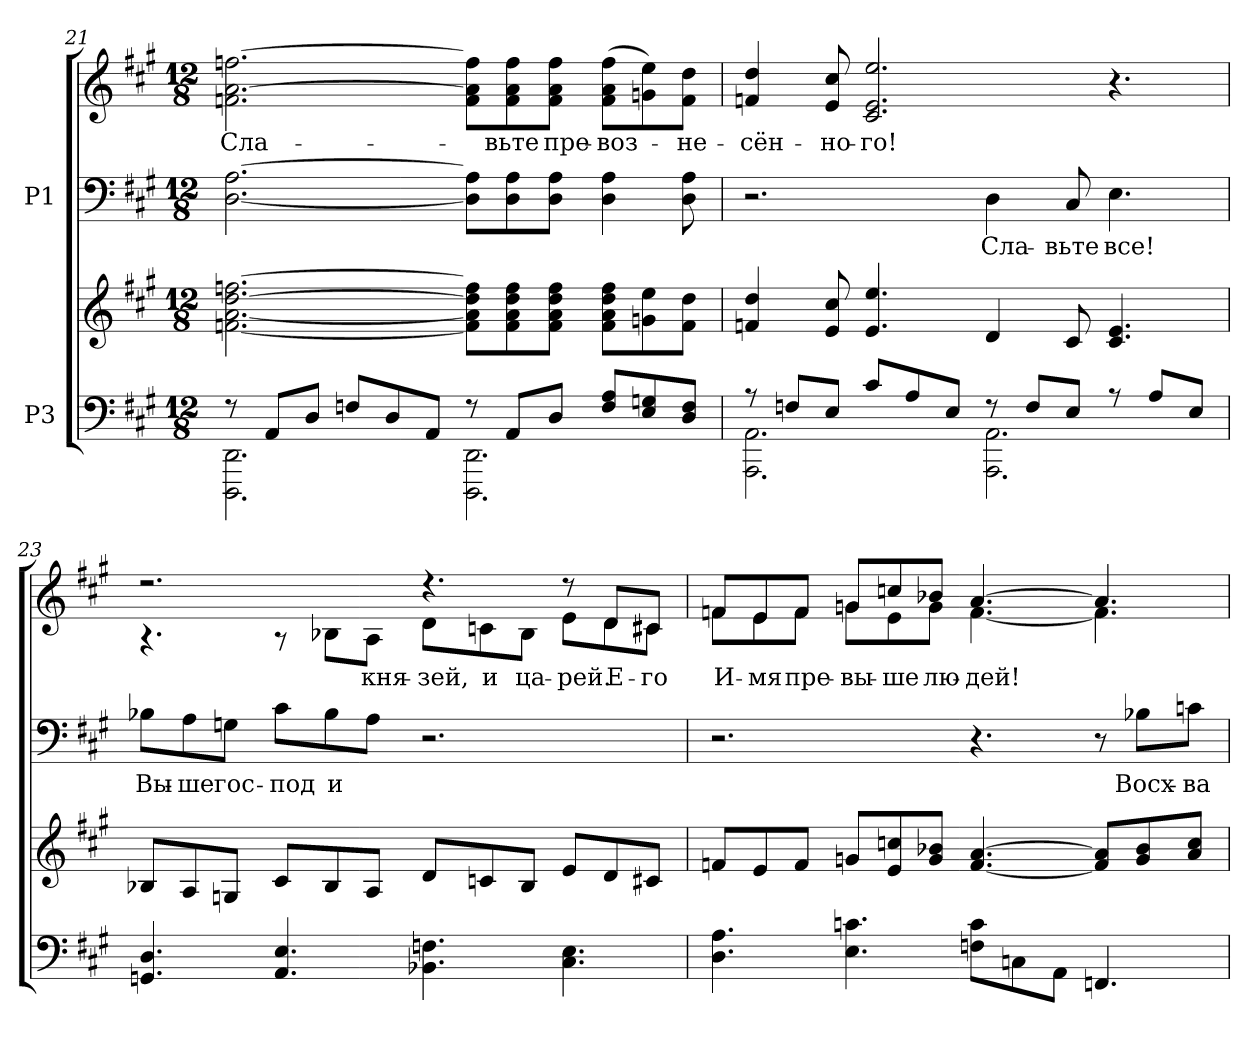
**kern	**kern	**kern	**text	**kern	**text
*part2	*part2	*part1	*part1	*part1	*part1
*staff4	*staff3	*staff2	*staff2	*staff1	*staff1
*I"P3	*	*I"P1	*	*	*
*clefF4	*clefG2	*clefF4	*	*clefG2	*
*k[f#c#g#]	*k[f#c#g#]	*k[f#c#g#]	*	*k[f#c#g#]	*
*A:	*A:	*A:	*	*A:	*
*M12/8	*M12/8	*M12/8	*	*M12/8	*
=21	=21	=21	=21	=21	=21
*^	*	*	*	*	*
!	!	!	!	!	!	!LO:LY:b:color=#000000
8r	2.DDDi\ 2.DDi	[<2.fni\ [<2.ai [>2.ddi [>2.ffni	[<2.Di\ [>2.Ai	.	2.fni\ [<2.ai [>2.ffni	Сла-
8AAi/L	.	.	.	.	.	.
8Di/J	.	.	.	.	.	.
8Fni/L	.	.	.	.	.	.
8Di/	.	.	.	.	.	.
8AAi/J	.	.	.	.	.	.
8r	2.DDDi\ 2.DDi	8fi\] 8ai] 8ddi] 8ffi]L	8Di\] 8Ai]L	.	8fi\ 8ai] 8ffi]L	.
!	!	!	!	!	!	!LO:LY:b:color=#000000
8AAi/L	.	8fi\ 8ai 8ddi 8ffi	8Di\ 8Ai	.	8fi\ 8ai 8ffi	-вьте
!	!	!	!	!	!	!LO:LY:b:color=#000000
8Di/J	.	8fi\ 8ai 8ddi 8ffiJ	8Di\ 8AiJ	.	8fi\ 8ai 8ffiJ	пре-
!	!	!	!	!	!	!LO:LY:b:color=#000000
8Fi/ 8AiL	.	8fi\ 8ai 8ddi 8ffiL	4Di\ 4Ai	.	(8fi\ 8ai 8ffiL	-воз-
8Ei/ 8Gni	.	8gni\ 8eei	.	.	8gni\ 8eei)	.
!	!	!	!	!	!	!LO:LY:b:color=#000000
8Di/ 8FiJ	.	8fi\ 8ddiJ	8Di\ 8Ai	.	8fi\ 8ddiJ	-не-
!!LO:PB:g=z
=22	=22	=22	=22	=22	=22	=22
!	!	!	!	!	!	!LO:LY:b:color=#000000
8r	2.AAAi\ 2.AAi	4fni/ 4ddi	2.r	.	4fni/ 4ddi	-сён-
8Fni/L	.	.	.	.	.	.
!	!	!	!	!	!	!LO:LY:b:color=#000000
8Ei/J	.	8ei/ 8cc#i	.	.	8ei/ 8cc#i	-но-
!	!	!	!	!	!	!LO:LY:b:color=#000000
8c#i/L	.	4.ei/ 4.eei	.	.	2.c#i/ 2.ei 2.eei	-го!
8Ai/	.	.	.	.	.	.
8Ei/J	.	.	.	.	.	.
!	!	!	!	!LO:LY:a:color=#000000	!	!
8r	2.AAAi\ 2.AAi	4di/	4Di\	Сла-	.	.
8Fi/L	.	.	.	.	.	.
!	!	!	!	!LO:LY:a:color=#000000	!	!
8Ei/J	.	8c#i/	8C#i/	-вьте	.	.
!	!	!	!	!LO:LY:a:color=#000000	!	!
8r	.	4.c#i/ 4.ei	4.Ei\	все!	4.r	.
8Ai/L	.	.	.	.	.	.
8Ei/J	.	.	.	.	.	.
*v	*v	*	*	*	*	*
=23	=23	=23	=23	=23	=23
!	!	!	!LO:LY:a:color=#000000	!	!
*	*	*	*	*^	*
4.GGni/ 4.Di	8B-Xi/L	8B-Xi\L	Вы-	2.r	4.r	.
!	!	!	!LO:LY:a:color=#000000	!	!	!
.	8Ai/	8Ai\	-ше	.	.	.
!	!	!	!LO:LY:a:color=#000000	!	!	!
.	8Gni/J	8Gni\J	гос-	.	.	.
!	!	!	!LO:LY:a:color=#000000	!	!	!
4.AAi/ 4.Ei	8c#i/L	8c#i\L	-под	.	8r	.
!	!	!	!LO:LY:a:color=#000000	!	!	!
.	8B-i/	8B-i\	и	.	8B-Xi\L	.
!	!	!	!	!	!	!LO:LY:b:color=#000000
.	8Ai/J	8Ai\J	.	.	8Ai\J	кня-
!	!	!	!	!	!	!LO:LY:b:color=#000000
4.BB-Xi\ 4.Fni	8di/L	2.r	.	4.r	8di\L	-зей,
!	!	!	!	!	!	!LO:LY:b:color=#000000
.	8cni/	.	.	.	8cni\	и
!	!	!	!	!	!	!LO:LY:b:color=#000000
.	8B-i/J	.	.	.	8B-i\J	ца-
!	!	!	!	!	!	!LO:LY:b:color=#000000
4.C#i\ 4.Ei	8ei/L	.	.	8r	8ei\L	-рей.
!	!	!	!	!	!	!LO:LY:b:color=#000000
.	8di/	.	.	8di/L	8di\	Е-
!	!	!	!	!	!	!LO:LY:b:color=#000000
.	8c#Xi/J	.	.	8c#Xi/J	8c#i\J	-го
!!LO:LB:g=z	!!
=24	=24	=24	=24	=24	=24	=24
!	!	!	!	!	!	!LO:LY:b:color=#000000
4.Di\ 4.Ai	8fni/L	2.r	.	8fni/L	8fi\L	И-
!	!	!	!	!	!	!LO:LY:b:color=#000000
.	8ei/	.	.	8ei/	8ei\	-мя
!	!	!	!	!	!	!LO:LY:b:color=#000000
.	8fi/J	.	.	8fi/J	8fi\J	пре-
!	!	!	!	!	!	!LO:LY:b:color=#000000
4.Ei\ 4.cni	8gni/L	.	.	8gni/L	8gi\L	-вы-
!	!	!	!	!	!	!LO:LY:b:color=#000000
.	8ei/ 8ccni	.	.	8ccni/	8ei\	-ше
!	!	!	!	!	!	!LO:LY:b:color=#000000
.	8gi/ 8b-XiJ	.	.	8b-Xi/J	8gi\J	лю-
!	!	!	!	!	!	!LO:LY:b:color=#000000
8Fni\ 8ciL	[<4.fi/ [>4.ai	4.r	.	[>4.ai/	[<4.fi\	-дей!
8Cni\	.	.	.	.	.	.
8AAi\J	.	.	.	.	.	.
4.FFni/	8fi/] 8ai]L	8r	.	4.ai/]	4.fi\]	.
!	!	!	!LO:LY:a:color=#000000	!	!	!
.	8gi/ 8b-i	8B-Xi\L	Восх-	.	.	.
!	!	!	!LO:LY:a:color=#000000	!	!	!
.	8ai/ 8cciJ	8cni\J	-ва-	.	.	.
*	*	*	*	*v	*v	*
=	=	=	=	=	=
*-	*-	*-	*-	*-	*-
